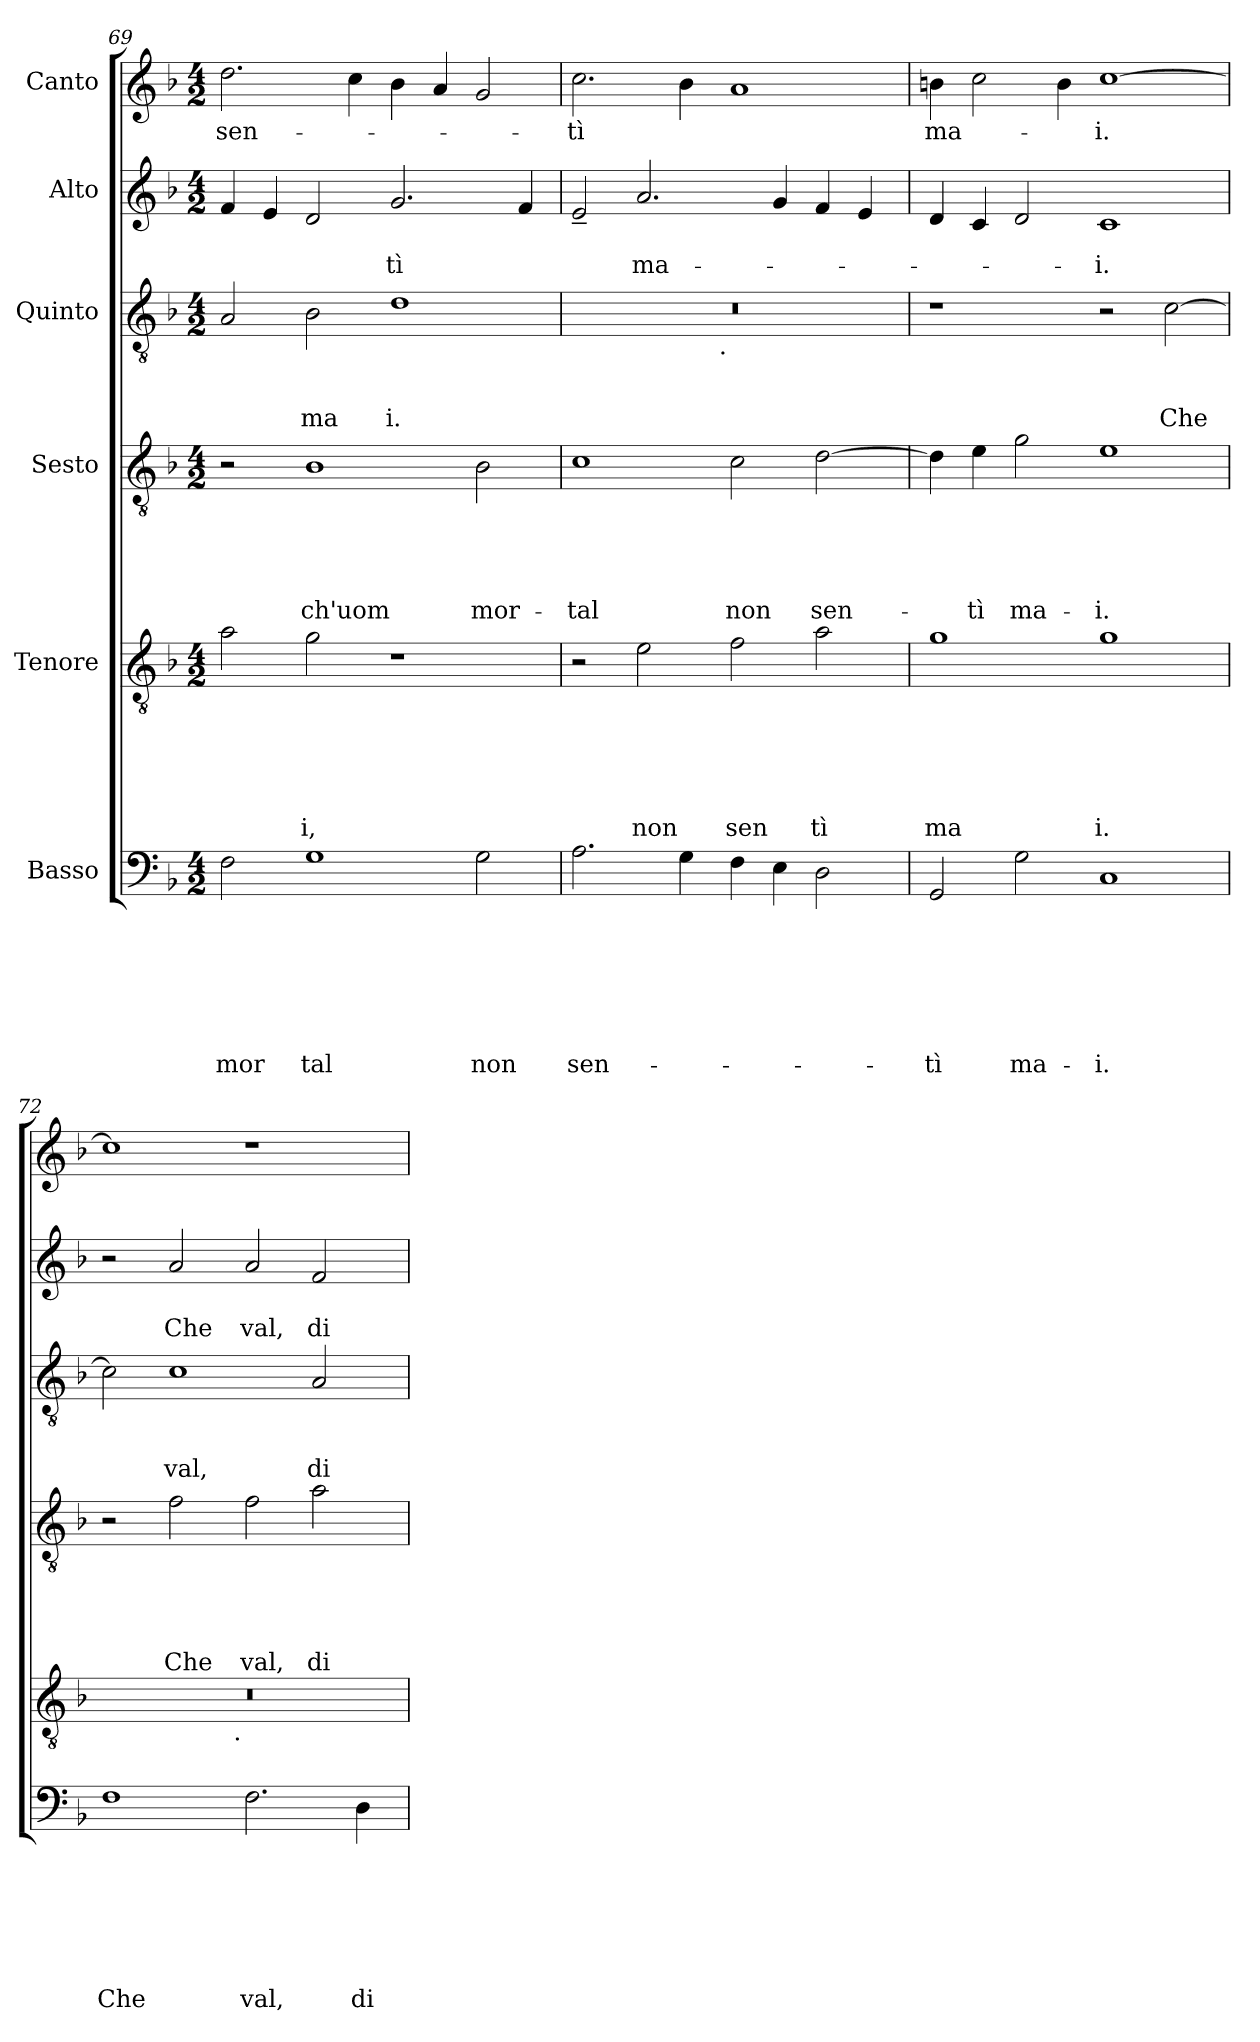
**kern	**text	**text	**text	**text	**text	**text	**text	**kern	**text	**text	**text	**text	**text	**text	**kern	**text	**text	**text	**text	**text	**kern	**text	**text	**text	**kern	**text	**text	**kern	**text
*part6	*part6	*part6	*part6	*part6	*part6	*part6	*part6	*part5	*part5	*part5	*part5	*part5	*part5	*part5	*part4	*part4	*part4	*part4	*part4	*part4	*part3	*part3	*part3	*part3	*part2	*part2	*part2	*part1	*part1
*staff6	*staff6	*staff6	*staff6	*staff6	*staff6	*staff6	*staff6	*staff5	*staff5	*staff5	*staff5	*staff5	*staff5	*staff5	*staff4	*staff4	*staff4	*staff4	*staff4	*staff4	*staff3	*staff3	*staff3	*staff3	*staff2	*staff2	*staff2	*staff1	*staff1
*I"Basso	*	*	*	*	*	*	*	*I"Tenore	*	*	*	*	*	*	*I"Sesto	*	*	*	*	*	*I"Quinto	*	*	*	*I"Alto	*	*	*I"Canto	*
*clefF4	*	*	*	*	*	*	*	*clefGv2	*	*	*	*	*	*	*clefGv2	*	*	*	*	*	*clefGv2	*	*	*	*clefG2	*	*	*clefG2	*
*ITrd-3c-5	*	*	*	*	*	*	*	*ITrd-3c-5	*	*	*	*	*	*	*	*	*	*	*	*	*ITrd-3c-5	*	*	*	*ITrd-3c-5	*	*	*ITrd-3c-5	*
*k[b-e-]	*	*	*	*	*	*	*	*k[b-e-]	*	*	*	*	*	*	*k[b-]	*	*	*	*	*	*k[b-e-]	*	*	*	*k[b-e-]	*	*	*k[b-e-]	*
*B-:	*	*	*	*	*	*	*	*B-:	*	*	*	*	*	*	*F:	*	*	*	*	*	*B-:	*	*	*	*B-:	*	*	*B-:	*
*M4/2	*	*	*	*	*	*	*	*M4/2	*	*	*	*	*	*	*M4/2	*	*	*	*	*	*M4/2	*	*	*	*M4/2	*	*	*M4/2	*
=69	=69	=69	=69	=69	=69	=69	=69	=69	=69	=69	=69	=69	=69	=69	=69	=69	=69	=69	=69	=69	=69	=69	=69	=69	=69	=69	=69	=69	=69
!	!	!	!	!	!	!	!LO:LY:b	!	!	!	!	!	!	!	!	!	!	!	!	!	!	!	!	!	!	!	!	!	!LO:LY:b
2B-\	.	.	.	.	.	.	mor	2dd\	.	.	.	.	.	.	2r	.	.	.	.	.	2d/	.	.	.	4b-/	.	.	2.gg\	sen-
.	.	.	.	.	.	.	.	.	.	.	.	.	.	.	.	.	.	.	.	.	.	.	.	.	4a/	.	.	.	.
!	!	!	!	!	!	!	!LO:LY:b	!	!	!	!	!	!	!LO:LY:b	!	!	!	!	!	!LO:LY:b	!	!	!	!LO:LY:b	!	!	!	!	!
1c	.	.	.	.	.	.	tal	2cc\	.	.	.	.	.	i,	1B-	.	.	.	.	ch'uom	2e-\	.	.	ma	2g/	.	.	.	.
.	.	.	.	.	.	.	.	.	.	.	.	.	.	.	.	.	.	.	.	.	.	.	.	.	.	.	.	4ff\	.
!	!	!	!	!	!	!	!	!	!	!	!	!	!	!	!	!	!	!	!	!	!	!	!	!LO:LY:b	!	!	!LO:LY:b	!	!
.	.	.	.	.	.	.	.	1r	.	.	.	.	.	.	.	.	.	.	.	.	1g	.	.	i.	2.cc/	.	-tì	4ee-\	.
.	.	.	.	.	.	.	.	.	.	.	.	.	.	.	.	.	.	.	.	.	.	.	.	.	.	.	.	4dd/	.
!	!	!	!	!	!	!	!LO:LY:b	!	!	!	!	!	!	!	!	!	!	!	!	!LO:LY:b	!	!	!	!	!	!	!	!	!
2c\	.	.	.	.	.	.	non	.	.	.	.	.	.	.	2B-\	.	.	.	.	mor-	.	.	.	.	.	.	.	2cc/	.
.	.	.	.	.	.	.	.	.	.	.	.	.	.	.	.	.	.	.	.	.	.	.	.	.	4b-/	.	.	.	.
!!LO:LB:g=z
=70	=70	=70	=70	=70	=70	=70	=70	=70	=70	=70	=70	=70	=70	=70	=70	=70	=70	=70	=70	=70	=70	=70	=70	=70	=70	=70	=70	=70	=70
!	!	!	!	!	!	!	!LO:LY:b	!	!	!	!	!	!	!	!	!	!	!	!	!LO:LY:b	!	!	!	!	!	!	!	!	!LO:LY:b
*	*	*	*	*	*	*	*	*	*	*	*	*	*	*	*	*	*	*	*	*	*^	*	*	*	*	*	*	*	*
2.d\	.	.	.	.	.	.	sen-	2r	.	.	.	.	.	.	1c	.	.	.	.	-tal	0r	2ryy	.	.	.	2a~</	.	.	2.ff\	-tì
!	!	!	!	!	!	!	!	!	!	!	!	!	!	!LO:LY:b	!	!	!	!	!	!	!	!	!	!	!	!	!	!LO:LY:b	!	!
.	.	.	.	.	.	.	.	2a\	.	.	.	.	.	non	.	.	.	.	.	.	.	4...ryy	.	.	.	2.dd/	.	ma-	.	.
4c\	.	.	.	.	.	.	.	.	.	.	.	.	.	.	.	.	.	.	.	.	.	.	.	.	.	.	.	.	4ee-\	.
!	!	!	!	!	!	!	!	!	!	!	!	!	!	!	!	!	!	!	!	!	!	!LO:TX:b:t=.	!	!	!	!	!	!	!	!
.	.	.	.	.	.	.	.	.	.	.	.	.	.	.	.	.	.	.	.	.	.	1ryy	.	.	.	.	.	.	.	.
!	!	!	!	!	!	!	!	!	!	!	!	!	!	!LO:LY:b	!	!	!	!	!	!LO:LY:b	!	!	!	!	!	!	!	!	!	!
4B-\	.	.	.	.	.	.	.	2b-\	.	.	.	.	.	sen	2c\	.	.	.	.	non	.	.	.	.	.	.	.	.	1dd	.
4A\	.	.	.	.	.	.	.	.	.	.	.	.	.	.	.	.	.	.	.	.	.	.	.	.	.	4cc/	.	.	.	.
!	!	!	!	!	!	!	!	!	!	!	!	!	!	!LO:LY:b	!	!	!	!	!	!LO:LY:b	!	!	!	!	!	!	!	!	!	!
2G\	.	.	.	.	.	.	.	2dd\	.	.	.	.	.	tì	[>2d\	.	.	.	.	sen-	.	.	.	.	.	4b-/	.	.	.	.
.	.	.	.	.	.	.	.	.	.	.	.	.	.	.	.	.	.	.	.	.	.	.	.	.	.	4a/	.	.	.	.
.	.	.	.	.	.	.	.	.	.	.	.	.	.	.	.	.	.	.	.	.	.	32ryy	.	.	.	.	.	.	.	.
=71	=71	=71	=71	=71	=71	=71	=71	=71	=71	=71	=71	=71	=71	=71	=71	=71	=71	=71	=71	=71	=71	=71	=71	=71	=71	=71	=71	=71	=71	=71
!	!	!	!	!	!	!	!LO:LY:b	!	!	!	!	!	!	!LO:LY:b	!	!	!	!	!	!	!	!	!	!	!	!	!	!	!	!LO:LY:b
*	*	*	*	*	*	*	*	*	*	*	*	*	*	*	*	*	*	*	*	*	*v	*v	*	*	*	*	*	*	*	*
2C/	.	.	.	.	.	.	-tì	1cc	.	.	.	.	.	ma	4d\]	.	.	.	.	.	1r	.	.	.	4g/	.	.	4een\	ma-
!	!	!	!	!	!	!	!	!	!	!	!	!	!	!	!	!	!	!	!	!LO:LY:b	!	!	!	!	!	!	!	!	!
.	.	.	.	.	.	.	.	.	.	.	.	.	.	.	4e\	.	.	.	.	-tì	.	.	.	.	4f/	.	.	2ff\	.
!	!	!	!	!	!	!	!LO:LY:b	!	!	!	!	!	!	!	!	!	!	!	!	!LO:LY:b	!	!	!	!	!	!	!	!	!
2c\	.	.	.	.	.	.	ma-	.	.	.	.	.	.	.	2g\	.	.	.	.	ma-	.	.	.	.	2g/	.	.	.	.
.	.	.	.	.	.	.	.	.	.	.	.	.	.	.	.	.	.	.	.	.	.	.	.	.	.	.	.	4ee\	.
!	!	!	!	!	!	!	!LO:LY:b	!	!	!	!	!	!	!LO:LY:b	!	!	!	!	!	!LO:LY:b	!	!	!	!	!	!	!LO:LY:b	!	!LO:LY:b:rj
1F	.	.	.	.	.	.	-i.	1cc	.	.	.	.	.	i.	1e	.	.	.	.	-i.	2r	.	.	.	1f	.	-i.	[>1ff	-i.
!	!	!	!	!	!	!	!	!	!	!	!	!	!	!	!	!	!	!	!	!	!	!	!	!LO:LY:b	!	!	!	!	!
.	.	.	.	.	.	.	.	.	.	.	.	.	.	.	.	.	.	.	.	.	[>2f\	.	.	Che	.	.	.	.	.
=72	=72	=72	=72	=72	=72	=72	=72	=72	=72	=72	=72	=72	=72	=72	=72	=72	=72	=72	=72	=72	=72	=72	=72	=72	=72	=72	=72	=72	=72
!	!	!	!	!	!	!	!LO:LY:b	!	!	!	!	!	!	!	!	!	!	!	!	!	!	!	!	!	!	!	!	!	!
*	*	*	*	*	*	*	*	*^	*	*	*	*	*	*	*	*	*	*	*	*	*	*	*	*	*	*	*	*	*
1B-	.	.	.	.	.	.	Che	0r	2ryy	.	.	.	.	.	.	2r	.	.	.	.	.	2f\]	.	.	.	2r	.	.	1ff]	.
!	!	!	!	!	!	!	!	!	!	!	!	!	!	!	!	!	!	!	!	!	!LO:LY:b	!	!	!	!LO:LY:b	!	!	!LO:LY:b	!	!
.	.	.	.	.	.	.	.	.	4...ryy	.	.	.	.	.	.	2f\	.	.	.	.	Che	1f	.	.	val,	2dd/	.	Che	.	.
!	!	!	!	!	!	!	!	!	!LO:TX:b:t=.	!	!	!	!	!	!	!	!	!	!	!	!	!	!	!	!	!	!	!	!	!
.	.	.	.	.	.	.	.	.	1ryy	.	.	.	.	.	.	.	.	.	.	.	.	.	.	.	.	.	.	.	.	.
!	!	!	!	!	!	!	!LO:LY:b	!	!	!	!	!	!	!	!	!	!	!	!	!	!LO:LY:b	!	!	!	!	!	!	!LO:LY:b	!	!
2.B-\	.	.	.	.	.	.	val,	.	.	.	.	.	.	.	.	2f\	.	.	.	.	val,	.	.	.	.	2dd/	.	val,	1r	.
!	!	!	!	!	!	!	!	!	!	!	!	!	!	!	!	!	!	!	!	!	!LO:LY:b	!	!	!	!LO:LY:b	!	!	!LO:LY:b	!	!
.	.	.	.	.	.	.	.	.	.	.	.	.	.	.	.	2a\	.	.	.	.	di-	2d/	.	.	di	2b-/	.	di-	.	.
!	!	!	!	!	!	!	!LO:LY:b	!	!	!	!	!	!	!	!	!	!	!	!	!	!	!	!	!	!	!	!	!	!	!
4G\	.	.	.	.	.	.	di-	.	.	.	.	.	.	.	.	.	.	.	.	.	.	.	.	.	.	.	.	.	.	.
.	.	.	.	.	.	.	.	.	32ryy	.	.	.	.	.	.	.	.	.	.	.	.	.	.	.	.	.	.	.	.	.
*	*	*	*	*	*	*	*	*v	*v	*	*	*	*	*	*	*	*	*	*	*	*	*	*	*	*	*	*	*	*	*
=	=	=	=	=	=	=	=	=	=	=	=	=	=	=	=	=	=	=	=	=	=	=	=	=	=	=	=	=	=
*-	*-	*-	*-	*-	*-	*-	*-	*-	*-	*-	*-	*-	*-	*-	*-	*-	*-	*-	*-	*-	*-	*-	*-	*-	*-	*-	*-	*-	*-
